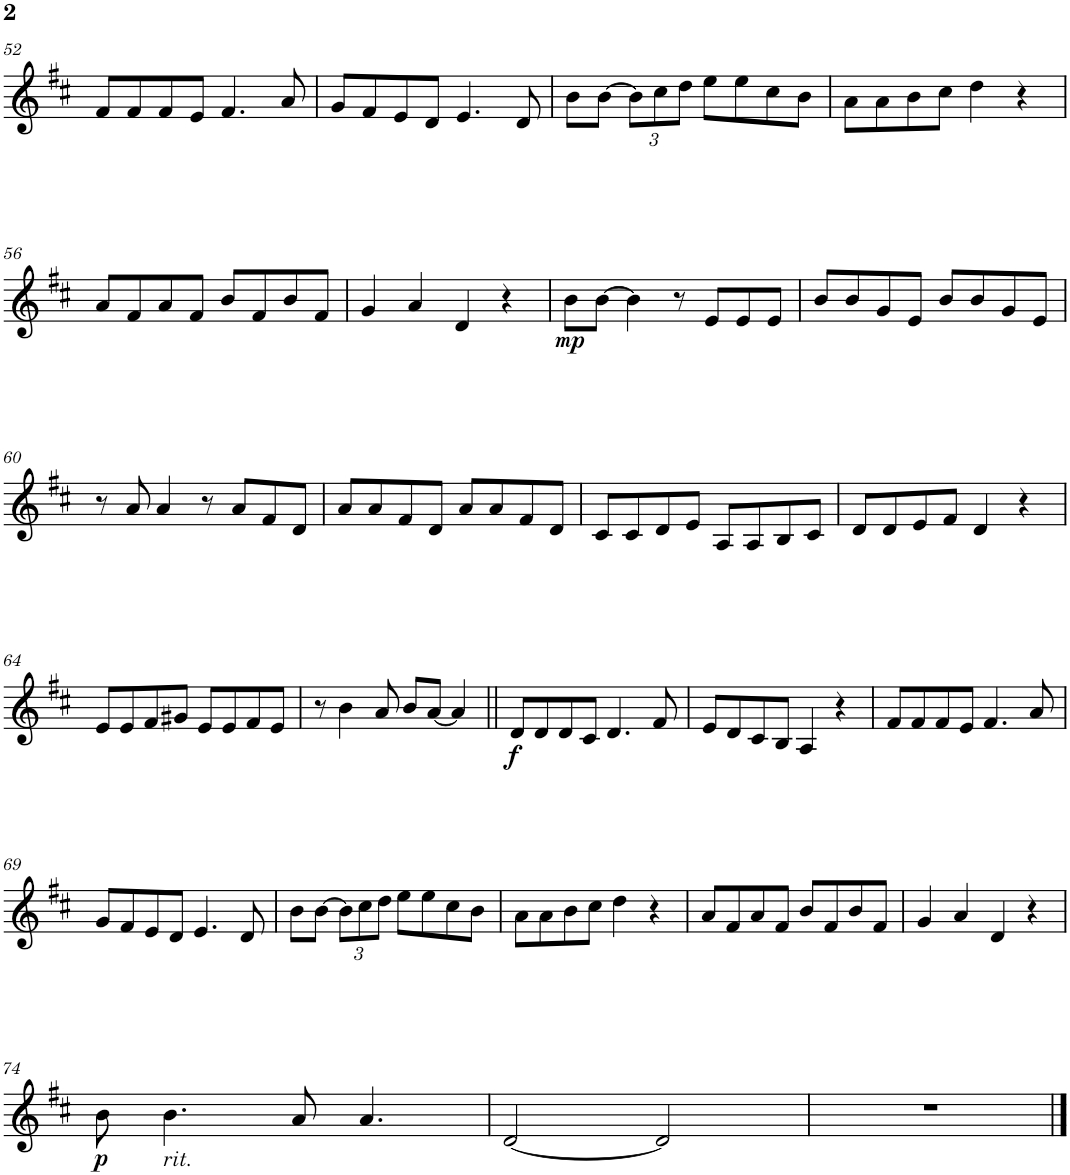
**kern	**dynam
*part1	*part1
*staff1	*staff1
*I"Bb Trumpet	*
*I'Bb Tpt.	*
!!LO:PB:g=z
*clefG2	*
*Trd1c2	*
*k[f#c#]	*
*M4/4	*
=52	=52
8f#/L	.
8f#/	.
8f#/	.
8e/J	.
4.f#/	.
8a/	.
=53	=53
8g/L	.
8f#/	.
8e/	.
8d/J	.
4.e/	.
8d/	.
=54	=54
8b\L	.
[8b\J	.
*Xbrackettup	*
12b\L]	.
12cc#\	.
12dd\J	.
8ee\L	.
8ee\	.
8cc#\	.
8b\J	.
=55	=55
8a\L	.
8a\	.
8b\	.
8cc#\J	.
4dd\	.
4r	.
!!LO:LB:g=z
=56	=56
8a/L	.
8f#/	.
8a/	.
8f#/J	.
8b/L	.
8f#/	.
8b/	.
8f#/J	.
=57	=57
4g/	.
4a/	.
4d/	.
4r	.
=58	=58
!	!LO:DY:b
8b\L	mp
[8b\J	.
4b\]	.
8r	.
8e/L	.
8e/	.
8e/J	.
=59	=59
8b/L	.
8b/	.
8g/	.
8e/J	.
8b/L	.
8b/	.
8g/	.
8e/J	.
!!LO:LB:g=z
=60	=60
8r	.
8a/	.
4a/	.
8r	.
8a/L	.
8f#/	.
8d/J	.
=61	=61
8a/L	.
8a/	.
8f#/	.
8d/J	.
8a/L	.
8a/	.
8f#/	.
8d/J	.
=62	=62
8c#/L	.
8c#/	.
8d/	.
8e/J	.
8A/L	.
8A/	.
8B/	.
8c#/J	.
=63	=63
8d/L	.
8d/	.
8e/	.
8f#/J	.
4d/	.
4r	.
!!LO:LB:g=z
=64	=64
8e/L	.
8e/	.
8f#/	.
8g#X/J	.
8e/L	.
8e/	.
8f#/	.
8e/J	.
=65	=65
8r	.
4b\	.
8a/	.
8b/L	.
[8a/J	.
4a/]	.
=66||	=66||
!	!LO:DY:b
8d/L	f
8d/	.
8d/	.
8c#/J	.
4.d/	.
8f#/	.
=67	=67
8e/L	.
8d/	.
8c#/	.
8B/J	.
4A/	.
4r	.
=68	=68
8f#/L	.
8f#/	.
8f#/	.
8e/J	.
4.f#/	.
8a/	.
!!LO:LB:g=z
=69	=69
8g/L	.
8f#/	.
8e/	.
8d/J	.
4.e/	.
8d/	.
=70	=70
8b\L	.
[8b\J	.
12b\L]	.
12cc#\	.
12dd\J	.
8ee\L	.
8ee\	.
8cc#\	.
8b\J	.
=71	=71
8a\L	.
8a\	.
8b\	.
8cc#\J	.
4dd\	.
4r	.
=72	=72
8a/L	.
8f#/	.
8a/	.
8f#/J	.
8b/L	.
8f#/	.
8b/	.
8f#/J	.
=73	=73
4g/	.
4a/	.
4d/	.
4r	.
!!LO:LB:g=z
=74	=74
!	!LO:DY:b
8b\	p
!LO:TX:b:i:t=rit.	!
4.b\	.
8a/	.
4.a/	.
=75	=75
[2d/	.
2d/]	.
=76	=76
1r	.
==	==
*-	*-
